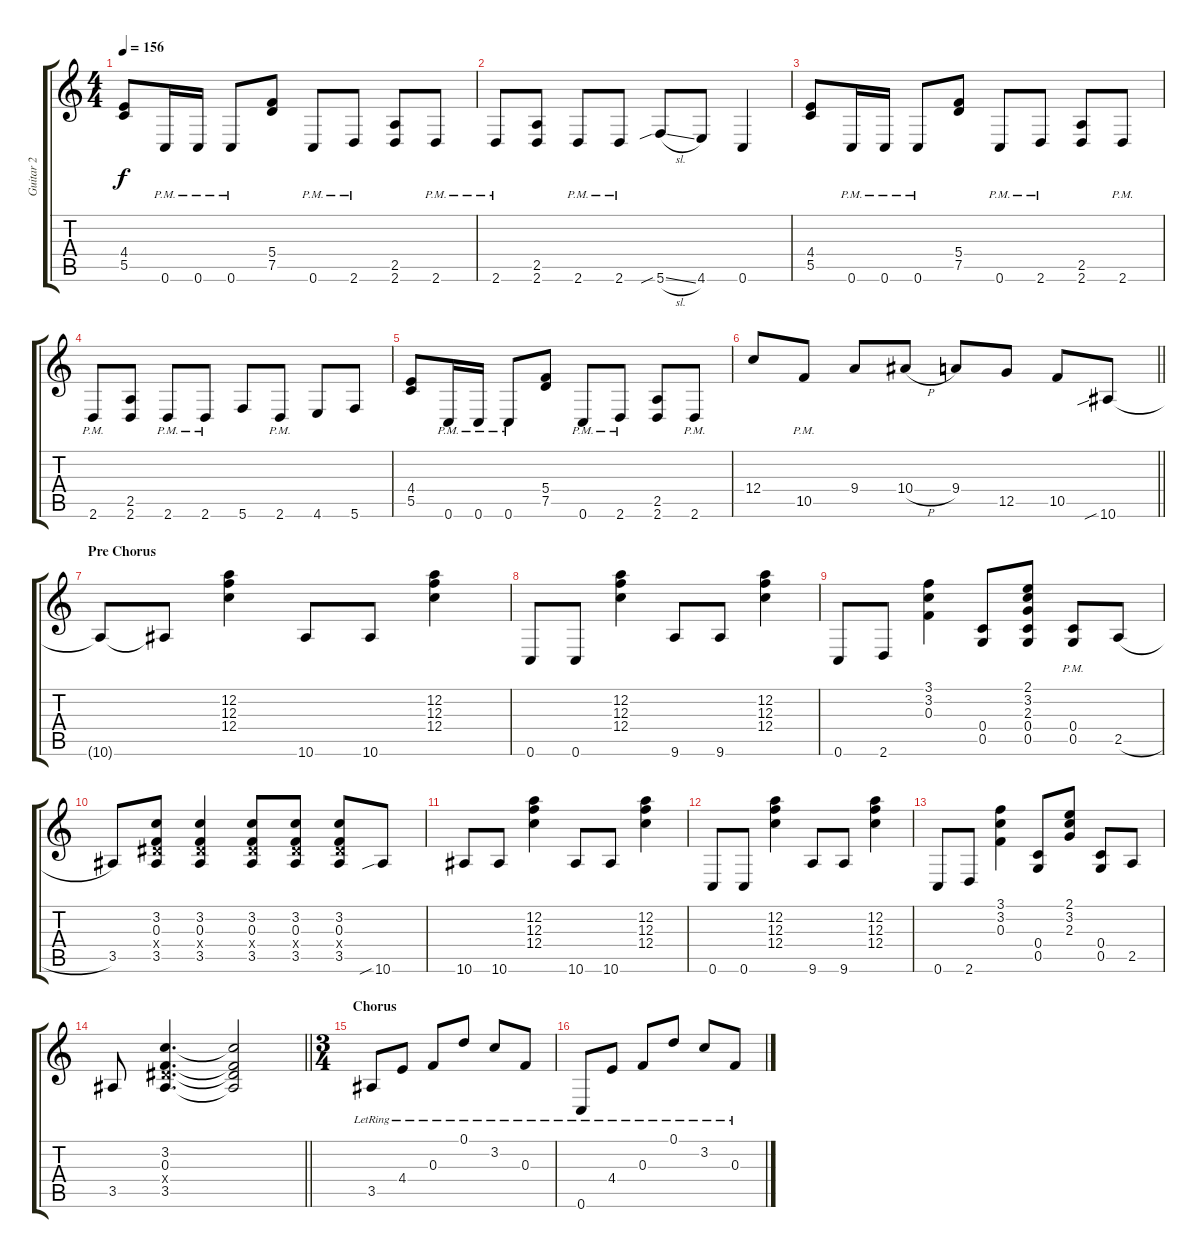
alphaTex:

\track ("Guitar 2" "Guitar 2") {instrument overdrivenguitar}
\staff {score tabs}
\tuning (D4 A3 F3 C3 G2 C2) {hide}
\ts (4 4)
\tempo 156
\clef g2
\ks c
(4.4 5.5).8{dy f} 0.6{pm}.16 0.6{pm}.16 0.6{pm}.8 (5.4 7.5).8 0.6{pm}.8 2.6{pm}.8 (2.5 2.6).8 2.6{pm}.8 |
2.6{pm}.8 (2.5 2.6).8 2.6{pm}.8 2.6{pm}.8 5.6{sib sl}.8 4.6.8 0.6.4 |
(4.4 5.5).8 0.6{pm}.16 0.6{pm}.16 0.6{pm}.8 (5.4 7.5).8 0.6{pm}.8 2.6{pm}.8 (2.5 2.6).8 2.6{pm}.8 |
2.6{pm}.8 (2.5 2.6).8 2.6{pm}.8 2.6{pm}.8 5.6.8 2.6{pm}.8 4.6.8 5.6.8 |
(4.4 5.5).8 0.6{pm}.16 0.6{pm}.16 0.6{pm}.8 (5.4 7.5).8 0.6{pm}.8 2.6{pm}.8 (2.5 2.6).8 2.6{pm}.8 |
\barLineRight lightlight
12.4.8 10.5{pm}.8 9.4.8 10.4{h}.8 9.4.8 12.5.8 10.5.8 10.6{sib}.8 |
\section ("" "Pre Chorus")
10.6{t}.8 10.6{t}.8 (12.2 12.3 12.4).4 10.6.8 10.6.8 (12.2 12.3 12.4).4 |
0.6.8 0.6.8 (12.2 12.3 12.4).4 9.6.8 9.6.8 (12.2 12.3 12.4).4 |
0.6.8 2.6.8 (3.1 3.2 0.3).4 (0.4 0.5).8 (2.1 3.2 2.3 0.4 0.5).8 (0.4{pm} 0.5{pm}).8 2.5{h}.8 |
3.5.8 (3.2 0.3 3.4{x} 3.5).8 (3.2 0.3 3.4{x} 3.5).4 (3.2 0.3 3.4{x} 3.5).8 (3.2 0.3 3.4{x} 3.5).8 (3.2 0.3 3.4{x} 3.5).8 10.6{sib}.8 |
10.6.8 10.6.8 (12.2 12.3 12.4).4 10.6.8 10.6.8 (12.2 12.3 12.4).4 |
0.6.8 0.6.8 (12.2 12.3 12.4).4 9.6.8 9.6.8 (12.2 12.3 12.4).4 |
0.6.8 2.6.8 (3.1 3.2 0.3).4 (0.4 0.5).8 (2.1 3.2 2.3).8 (0.4 0.5).8 2.5.8 |
\barLineRight lightlight
3.5.8 (3.2 0.3 3.4{x} 3.5).4{d} (3.2{t} 0.3{t} 3.4{t} 3.5{t}).2 |
\ts (3 4)
\section ("" "Chorus")
3.5{lr}.8{volume 12 instrument electricguitarjazz} 4.4{lr}.8 0.3{lr}.8 0.1{lr}.8 3.2{lr}.8 0.3{lr}.8 |
0.6{lr}.8 4.4{lr}.8 0.3{lr}.8 0.1{lr}.8 3.2{lr}.8 0.3{lr}.8
